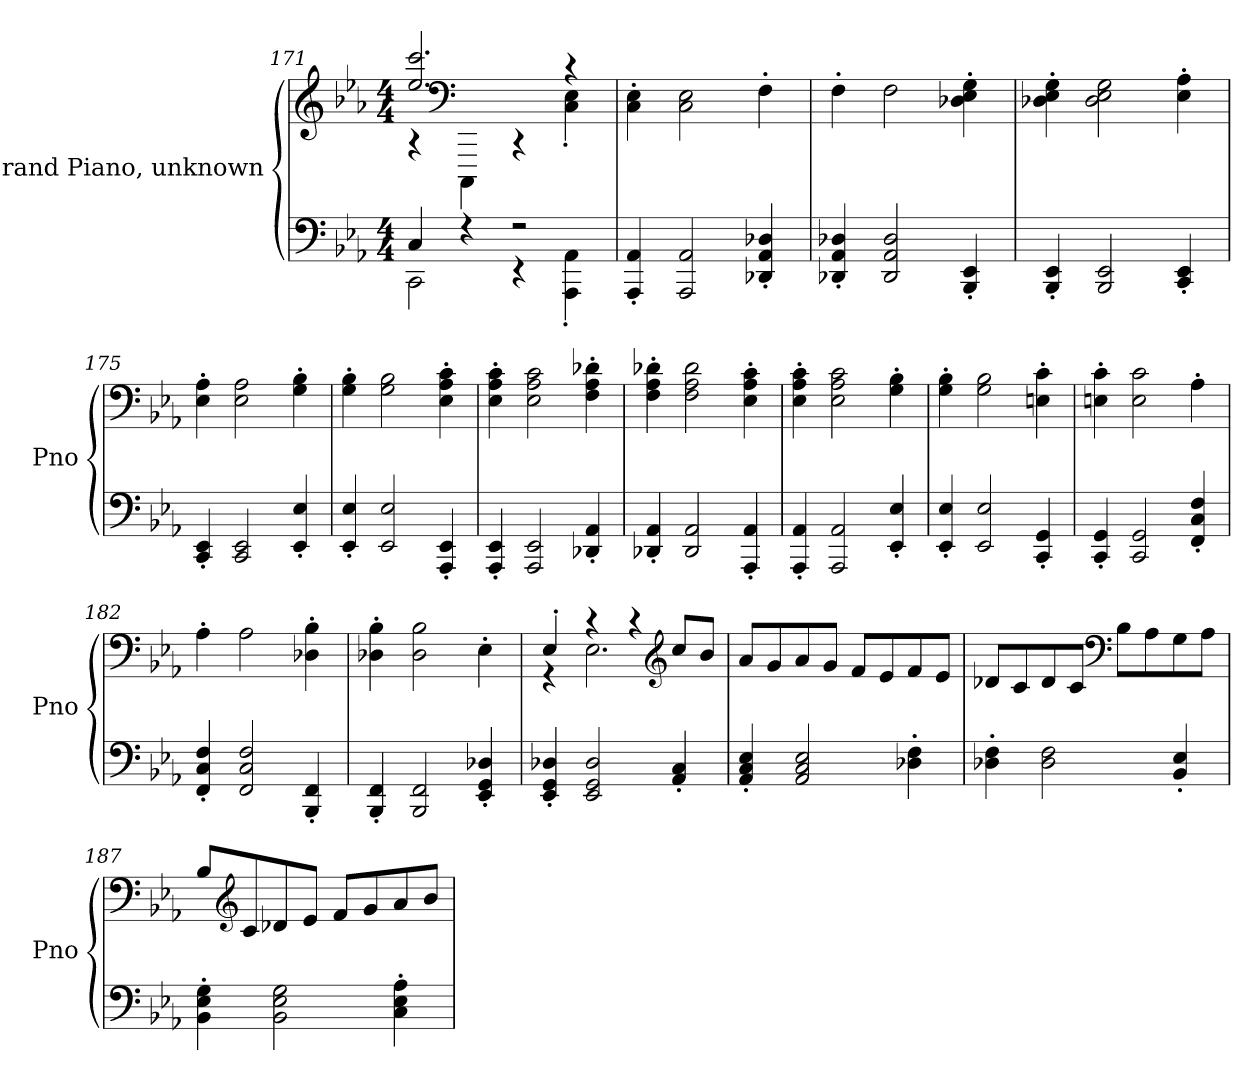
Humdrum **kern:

**kern	**kern
*part1	*part1
*staff2	*staff1
*I"Grand Piano, unknown	*
*I'Pno	*
*clefF4	*clefG2
*k[b-e-a-]	*k[b-e-a-]
*M4/4	*M4/4
=171	=171
*^	*^
4C/	2CC\	2.ee-/ 2.ccc/	4r
*	*	*clefF4	*
4r	.	.	4CCC\
2r	4r	.	4r
.	4AAA-\' 4AA-\'	4r	4C\' 4E-\'
*v	*v	*	*
*	*v	*v
=172	=172
4AAA-/' 4AA-/'	4C\' 4E-\'
2AAA-/ 2AA-/	2C\ 2E-\
4DD-X/' 4AA-/' 4D-X/'	4F'\
!!LO:LB:g=z
=173	=173
4DD-X/' 4AA-/' 4D-X/'	4F'\
2DD-/ 2AA-/ 2D-/	2F\
4BBB-/' 4EE-/'	4D-X\' 4E-\' 4G\'
=174	=174
4BBB-/' 4EE-/'	4D-X\' 4E-\' 4G\'
2BBB-/ 2EE-/	2D-\ 2E-\ 2G\
4CC/' 4EE-/'	4E-\' 4A-\'
=175	=175
4CC/' 4EE-/'	4E-\' 4A-\'
2CC/ 2EE-/	2E-\ 2A-\
4EE-/' 4E-/'	4G\' 4B-\'
=176	=176
4EE-/' 4E-/'	4G\' 4B-\'
2EE-/ 2E-/	2G\ 2B-\
4AAA-/' 4EE-/'	4E-\' 4A-\' 4c\'
=177	=177
4AAA-/' 4EE-/'	4E-\' 4A-\' 4c\'
2AAA-/ 2EE-/	2E-\ 2A-\ 2c\
4DD-X/' 4AA-/'	4F\' 4A-\' 4d-X\'
=178	=178
4DD-X/' 4AA-/'	4F\' 4A-\' 4d-X\'
2DD-/ 2AA-/	2F\ 2A-\ 2d-\
4AAA-/' 4AA-/'	4E-\' 4A-\' 4c\'
=179	=179
4AAA-/' 4AA-/'	4E-\' 4A-\' 4c\'
2AAA-/ 2AA-/	2E-\ 2A-\ 2c\
4EE-/' 4E-/'	4G\' 4B-\'
=180	=180
4EE-/' 4E-/'	4G\' 4B-\'
2EE-/ 2E-/	2G\ 2B-\
4CC/' 4GG/'	4En\' 4c\'
!!LO:PB:g=z
=181	=181
4CC/' 4GG/'	4En\' 4c\'
2CC/ 2GG/	2E\ 2c\
4FF/' 4C/' 4F/'	4A-'\
=182	=182
4FF/' 4C/' 4F/'	4A-'\
2FF/ 2C/ 2F/	2A-\
4BBB-/' 4FF/'	4D-X\' 4B-\'
=183	=183
4BBB-/' 4FF/'	4D-X\' 4B-\'
2BBB-/ 2FF/	2D-\ 2B-\
4EE-/' 4GG/' 4D-X/'	4E-'\
=184	=184
*	*^
4EE-/' 4GG/' 4D-X/'	4E-'/	4r
2EE-/ 2GG/ 2D-/	4r	2.E-\
.	4r	.
*	*clefG2	*
4AA-/' 4C/'	8cc/L	.
.	8b-/J	.
*	*v	*v
=185	=185
4AA-/' 4C/' 4E-/'	8a-/L
.	8g/
2AA-/ 2C/ 2E-/	8a-/
.	8g/J
.	8f/L
.	8e-/
4D-X\' 4F\'	8f/
.	8e-/J
=186	=186
4D-X\' 4F\'	8d-X/L
.	8c/
2D-\ 2F\	8d-/
.	8c/J
*	*clefF4
.	8B-\L
.	8A-\
4BB-/' 4E-/'	8G\
.	8A-\J
!!LO:LB:g=z
=187	=187
4BB-\' 4E-\' 4G\'	8B-/L
*	*clefG2
.	8c/
2BB-\ 2E-\ 2G\	8d-X/
.	8e-/J
.	8f/L
.	8g/
4C\' 4E-\' 4A-\'	8a-/
.	8b-/J
=	=
*-	*-
